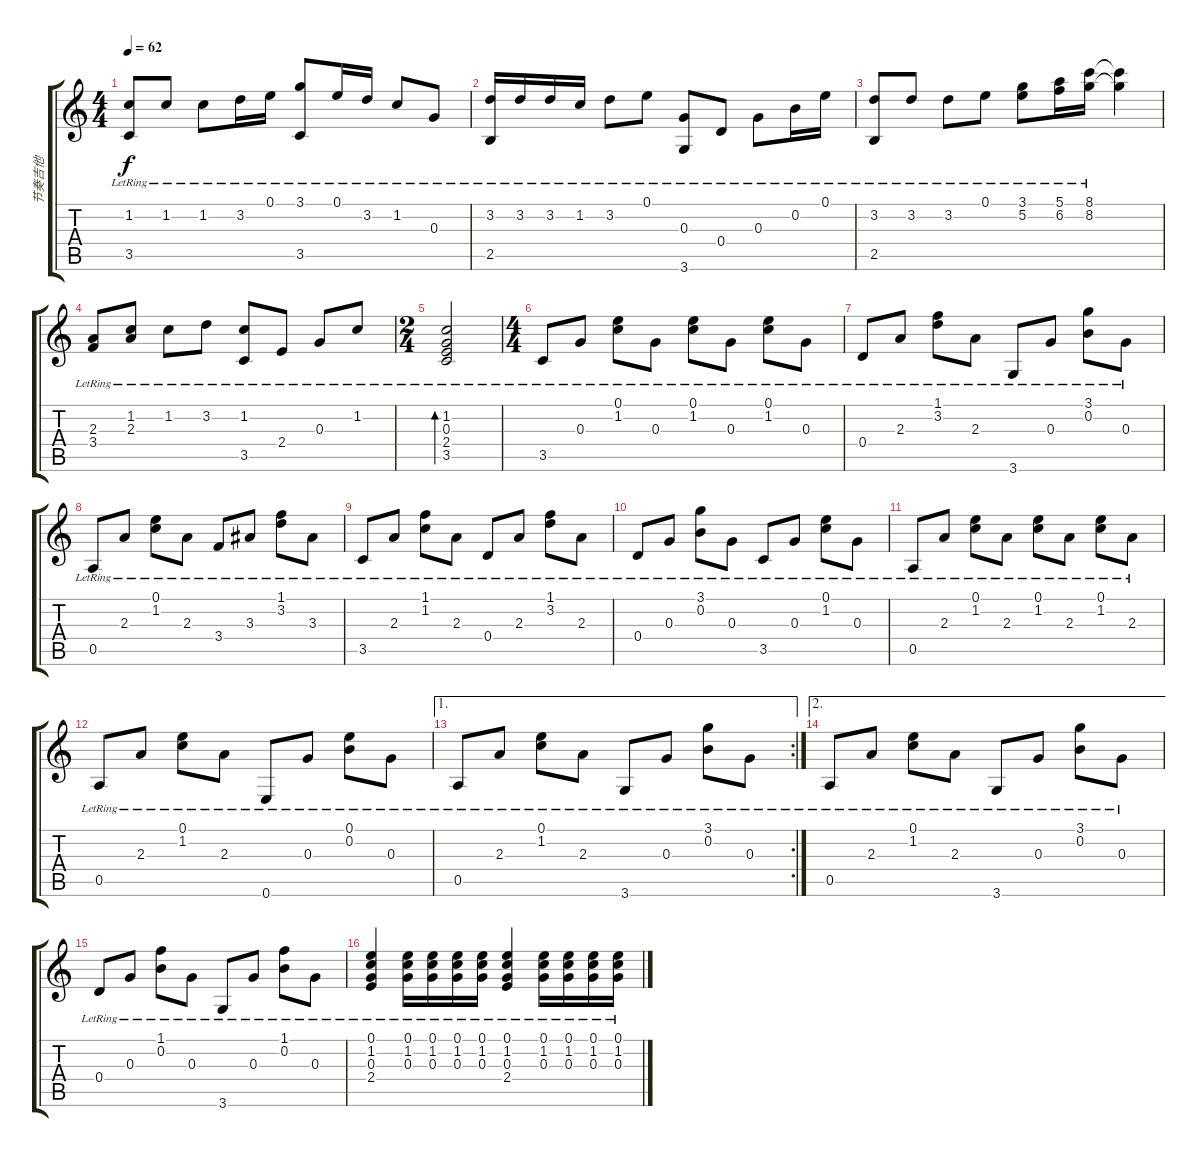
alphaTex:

\track ("节奏吉他" "节奏吉他") {instrument acousticguitarsteel}
\staff {score tabs}
\tuning (E4 B3 G3 D3 A2 E2) {hide}
\ts (4 4)
\tempo 62
\clef g2
\ks c
(1.2{lr} 3.5{lr}).8{dy f instrument acousticguitarsteel} 1.2{lr}.8 1.2{lr}.8 3.2{lr}.16 0.1{lr}.16 (3.1{lr} 3.5{lr}).8 0.1{lr}.16 3.2{lr}.16 1.2{lr}.8 0.3{lr}.8 |
(3.2{lr} 2.5{lr}).16 3.2{lr}.16 3.2{lr}.16 1.2{lr}.16 3.2{lr}.8 0.1{lr}.8 (0.3{lr} 3.6{lr}).8 0.4{lr}.8 0.3{lr}.8 0.2{lr}.16 0.1{lr}.16 |
(3.2{lr} 2.5{lr}).8 3.2{lr}.8 3.2{lr}.8 0.1{lr}.8 (3.1{lr} 5.2{lr}).8 (5.1{lr} 6.2{lr}).16 (8.1{lr} 8.2{lr}).16 (8.1{t} 8.2{t}).4 |
(2.3{lr} 3.4{lr}).8 (1.2{lr} 2.3{lr}).8 1.2{lr}.8 3.2{lr}.8 (1.2{lr} 3.5{lr}).8 2.4{lr}.8 0.3{lr}.8 1.2{lr}.8 |
\ts (2 4)
(1.2{lr} 0.3{lr} 2.4{lr} 3.5{lr}).2{bd 120} |
\ts (4 4)
3.5{lr}.8 0.3{lr}.8 (0.1{lr} 1.2{lr}).8 0.3{lr}.8 (0.1{lr} 1.2{lr}).8 0.3{lr}.8 (0.1{lr} 1.2{lr}).8 0.3{lr}.8 |
0.4{lr}.8 2.3{lr}.8 (1.1{lr} 3.2{lr}).8 2.3{lr}.8 3.6{lr}.8 0.3{lr}.8 (3.1{lr} 0.2{lr}).8 0.3{lr}.8 |
0.5{lr}.8 2.3{lr}.8 (0.1{lr} 1.2{lr}).8 2.3{lr}.8 3.4{lr}.8 3.3{lr}.8 (1.1{lr} 3.2{lr}).8 3.3{lr}.8 |
3.5{lr}.8 2.3{lr}.8 (1.1{lr} 1.2{lr}).8 2.3{lr}.8 0.4{lr}.8 2.3{lr}.8 (1.1{lr} 3.2{lr}).8 2.3{lr}.8 |
0.4{lr}.8 0.3{lr}.8 (3.1{lr} 0.2{lr}).8 0.3{lr}.8 3.5{lr}.8 0.3{lr}.8 (0.1{lr} 1.2{lr}).8 0.3{lr}.8 |
0.5{lr}.8 2.3{lr}.8 (0.1{lr} 1.2{lr}).8 2.3{lr}.8 (0.1{lr} 1.2{lr}).8 2.3{lr}.8 (0.1{lr} 1.2{lr}).8 2.3{lr}.8 |
0.5{lr}.8 2.3{lr}.8 (0.1{lr} 1.2{lr}).8 2.3{lr}.8 0.6{lr}.8 0.3{lr}.8 (0.1{lr} 0.2{lr}).8 0.3{lr}.8 |
\ae 1
\rc 2
0.5{lr}.8 2.3{lr}.8 (0.1{lr} 1.2{lr}).8 2.3{lr}.8 3.6{lr}.8 0.3{lr}.8 (3.1{lr} 0.2{lr}).8 0.3{lr}.8 |
\ae 2
0.5{lr}.8 2.3{lr}.8 (0.1{lr} 1.2{lr}).8 2.3{lr}.8 3.6{lr}.8 0.3{lr}.8 (3.1{lr} 0.2{lr}).8 0.3{lr}.8 |
0.4{lr}.8 0.3{lr}.8 (1.1{lr} 0.2{lr}).8 0.3{lr}.8 3.6{lr}.8 0.3{lr}.8 (1.1{lr} 0.2{lr}).8 0.3{lr}.8 |
(0.1{lr} 1.2{lr} 0.3{lr} 2.4{lr}).4 (0.1{lr} 1.2{lr} 0.3{lr}).16 (0.1{lr} 1.2{lr} 0.3{lr}).16 (0.1{lr} 1.2{lr} 0.3{lr}).16 (0.1{lr} 1.2{lr} 0.3{lr}).16 (0.1{lr} 1.2{lr} 0.3{lr} 2.4{lr}).4 (0.1{lr} 1.2{lr} 0.3{lr}).16 (0.1{lr} 1.2{lr} 0.3{lr}).16 (0.1{lr} 1.2{lr} 0.3{lr}).16 (0.1{lr} 1.2{lr} 0.3{lr}).16
